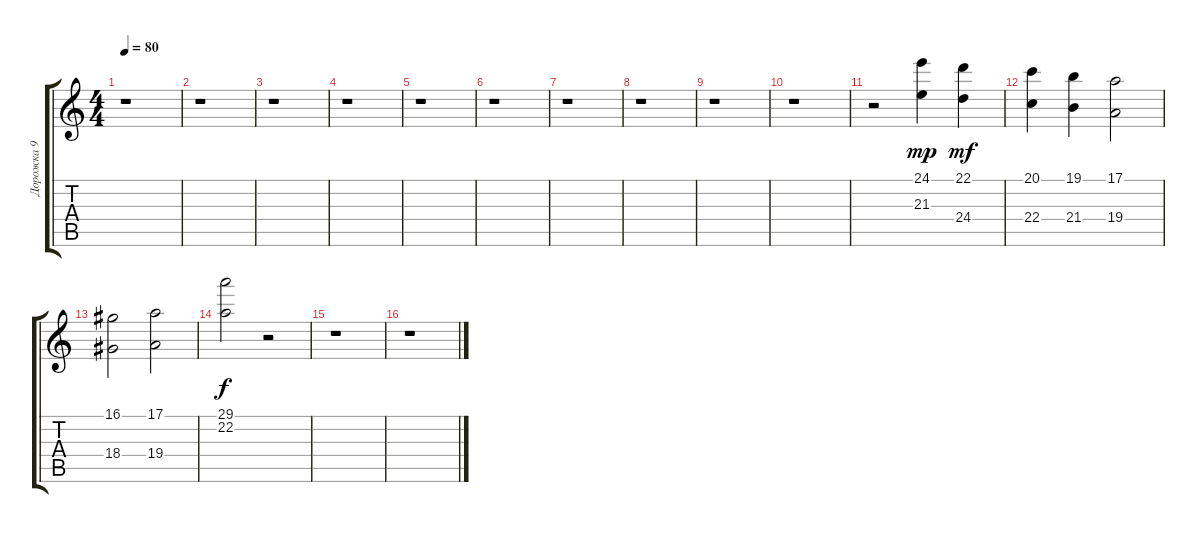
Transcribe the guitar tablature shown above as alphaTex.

\track ("Дорожка 9" "Дорожка 9") {instrument vibraphone}
\staff {score tabs}
\tuning (E4 B3 G3 D3 A2 E2) {hide}
\ts (4 4)
\tempo 80
\clef g2
\ks c
r.1{dy f} |
r.1 |
r.1 |
r.1 |
r.1 |
r.1 |
r.1 |
r.1 |
r.1 |
r.1 |
r.2 (24.1 21.3).4{dy mp} (22.1 24.4).4{dy mf} |
(20.1 22.4).4 (19.1 21.4).4 (17.1 19.4).2 |
(16.1 18.4).2 (17.1 19.4).2 |
(29.1 22.2).2{dy f} r.2 |
r.1 |
r.1
